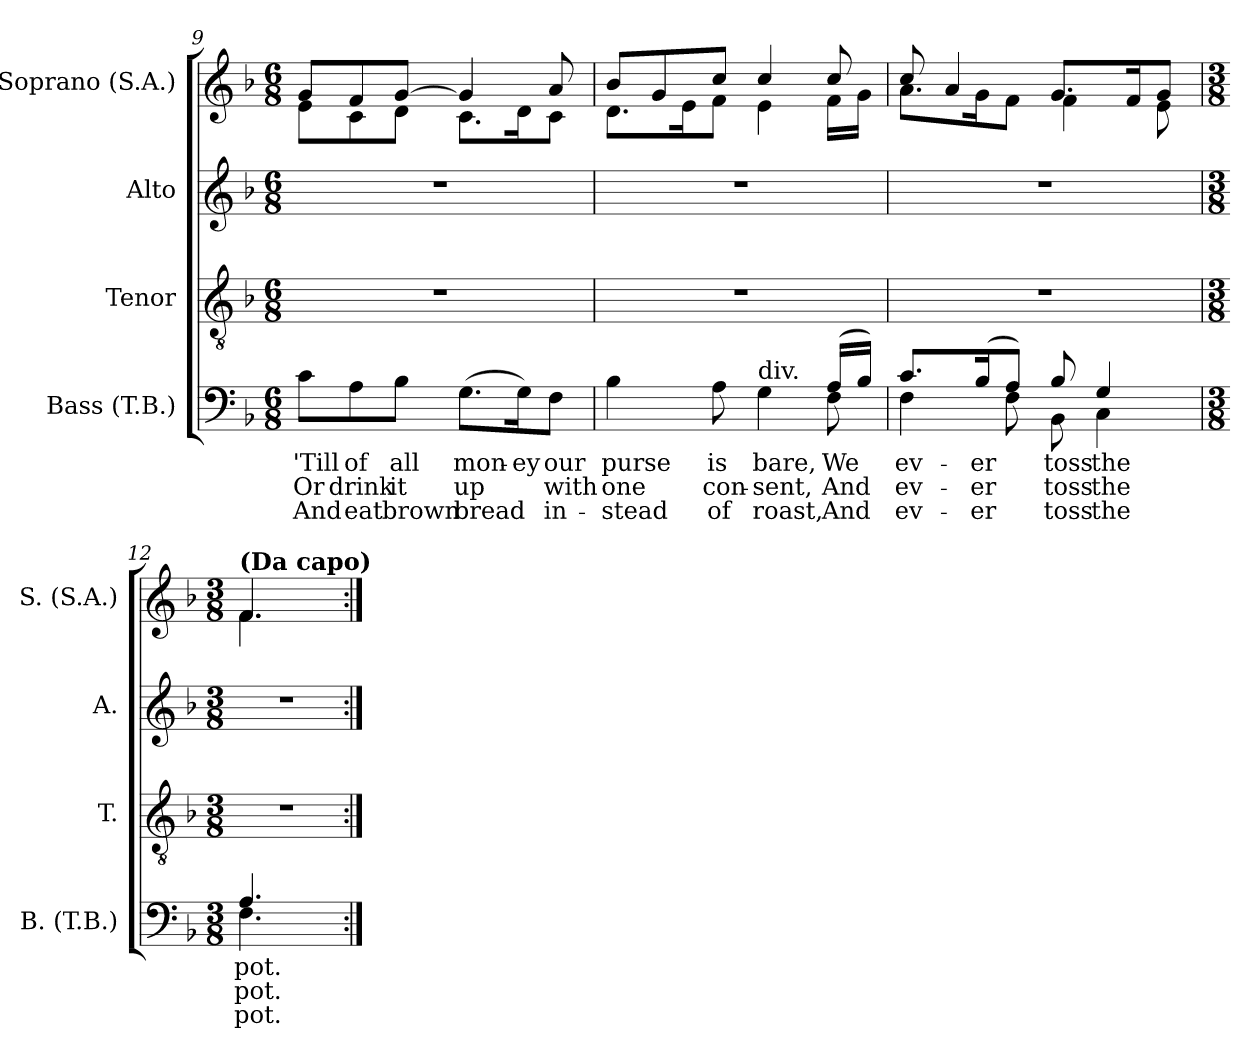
**kern	**text	**text	**text	**kern	**kern	**kern
*part4	*part4	*part4	*part4	*part3	*part2	*part1
*staff4	*staff4	*staff4	*staff4	*staff3	*staff2	*staff1
*I"Bass (T.B.)	*	*	*	*I"Tenor	*I"Alto	*I"Soprano (S.A.)
*I'B. (T.B.)	*	*	*	*I'T.	*I'A.	*I'S. (S.A.)
!!LO:LB:g=z
*clefF4	*	*	*	*clefGv2	*clefG2	*clefG2
*	*	*	*	*ITrd7c12	*	*
*k[b-]	*	*	*	*k[b-]	*k[b-]	*k[b-]
*F:	*	*	*	*F:	*F:	*F:
*M6/8	*	*	*	*M6/8	*M6/8	*M6/8
=9	=9	=9	=9	=9	=9	=9
!	!LO:LY:b:color=#000000	!LO:LY:b:color=#000000	!LO:LY:b:color=#000000	!LO:N:vis=1	!LO:N:vis=1	!
*	*	*	*	*	*	*^
8ci\L	'Till	Or	And	2.r	2.r	8gi/L	8ei\L
!	!LO:LY:b:color=#000000	!LO:LY:b:color=#000000	!LO:LY:b:color=#000000	!	!	!	!
8Ai\	of	drink	eat	.	.	8fi/	8ci\
!	!LO:LY:b:color=#000000	!LO:LY:b:color=#000000	!LO:LY:b:color=#000000	!	!	!	!
8B-i\J	all	it	brown	.	.	[8gi/J	8di\J
!	!LO:LY:b:color=#000000	!LO:LY:b:color=#000000	!LO:LY:b:color=#000000	!	!	!	!
(8.Gi\L	mon-	up	bread	.	.	4gi/]	8.ci\L
!	!LO:LY:b:color=#000000	!	!	!	!	!	!
16Gi\K)	-ey	.	.	.	.	.	16di\K
!	!LO:LY:b:color=#000000	!LO:LY:b:color=#000000	!LO:LY:b:color=#000000	!	!	!	!
8Fi\J	our	with	in-	.	.	8ai/	8ci\J
=10	=10	=10	=10	=10	=10	=10	=10
!	!LO:LY:b:color=#000000	!LO:LY:b:color=#000000	!LO:LY:b:color=#000000	!LO:N:vis=1	!LO:N:vis=1	!	!
*^	*	*	*	*	*	*	*
4B-i\	8ryy	purse	-one	stead	2.r	2.r	8b-i/L	8.di\L
*v	*v	*	*	*	*	*	*	*
.	.	.	.	.	.	8gi/	.
.	.	.	.	.	.	.	16ei\K
!	!LO:LY:b:color=#000000	!LO:LY:b:color=#000000	!LO:LY:b:color=#000000	!	!	!	!
8Ai\	is	con-	-of	.	.	8cci/J	8fi\J
!LO:TX:a:t=div.	!	!	!	!	!	!	!
!	!LO:LY:b:color=#000000	!LO:LY:b:color=#000000	!LO:LY:b:color=#000000	!	!	!	!
4Gi\	bare,	sent,	roast,	.	.	4cci/	4ei\
!	!LO:LY:b:color=#000000	!LO:LY:b:color=#000000	!LO:LY:b:color=#000000	!	!	!	!
*^	*	*	*	*	*	*	*
(16Ai/LL	8Fi\	We	And	And	.	.	8cci/	16fi\LL
16B-i/JJ)	.	.	.	.	.	.	.	16gi\JJ
=11	=11	=11	=11	=11	=11	=11	=11	=11
!	!	!LO:LY:b:color=#000000	!LO:LY:b:color=#000000	!LO:LY:b:color=#000000	!LO:N:vis=1	!LO:N:vis=1	!	!
8.ci/L	4Fi\	ev-	ev-	-ev-	2.r	2.r	8cci/	8.ai\L
.	.	.	.	.	.	.	4ai/	.
!	!	!LO:LY:b:color=#000000	!LO:LY:b:color=#000000	!LO:LY:b:color=#000000	!	!	!	!
(16B-i/K	.	-er	-er	er	.	.	.	16gi\K
8Ai/J)	8Fi\	.	.	.	.	.	.	8fi\J
!	!	!LO:LY:b:color=#000000	!LO:LY:b:color=#000000	!LO:LY:b:color=#000000	!	!	!	!
8B-i/	8BB-i\	toss	toss	toss	.	.	8.gi/L	4fi\
!	!	!LO:LY:b:color=#000000	!LO:LY:b:color=#000000	!LO:LY:b:color=#000000	!	!	!	!
4Gi/	4Ci\	the	the	the	.	.	.	.
.	.	.	.	.	.	.	16fi/K	.
.	.	.	.	.	.	.	8gi/J	8ei\
=12	=12	=12	=12	=12	=12	=12	=12	=12
*M3/8	*	*	*	*	*M3/8	*M3/8	*M3/8	*
!	!	!	!	!	!	!	!LO:TX:a:B:t=(Da capo)	!
!	!	!LO:LY:b:color=#000000	!LO:LY:b:color=#000000	!LO:LY:b:color=#000000	!LO:N:vis=1	!LO:N:vis=1	!	!
4.Ai/	4.Fi\	pot.	pot.	pot.	4.r	4.r	4.fi/	4.fi\
*v	*v	*	*	*	*	*	*v	*v
=:|!	=:|!	=:|!	=:|!	=:|!	=:|!	=:|!
*-	*-	*-	*-	*-	*-	*-
